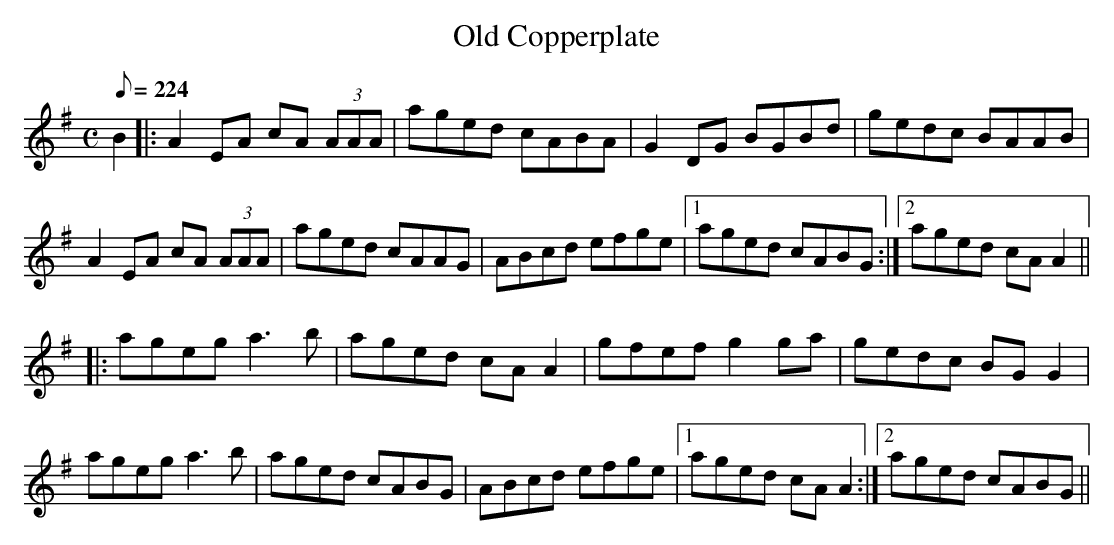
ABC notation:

X:1
T:Old Copperplate
M:C
L:1/8
Q:224
K:ADor
B2 |: A2 EA cA (3AAA | aged cABA | G2 DG BGBd | gedc BAAB |
A2 EA cA (3AAA | aged cAAG | ABcd efge |1 aged cABG :|2 aged cAA2 ||
|: ageg a3 b |aged cA A2 | gfef g2 ga | gedc BG G2 |
ageg a3 b | aged cABG | ABcd efge |1 aged cAA2 :|2 aged cABG ||
